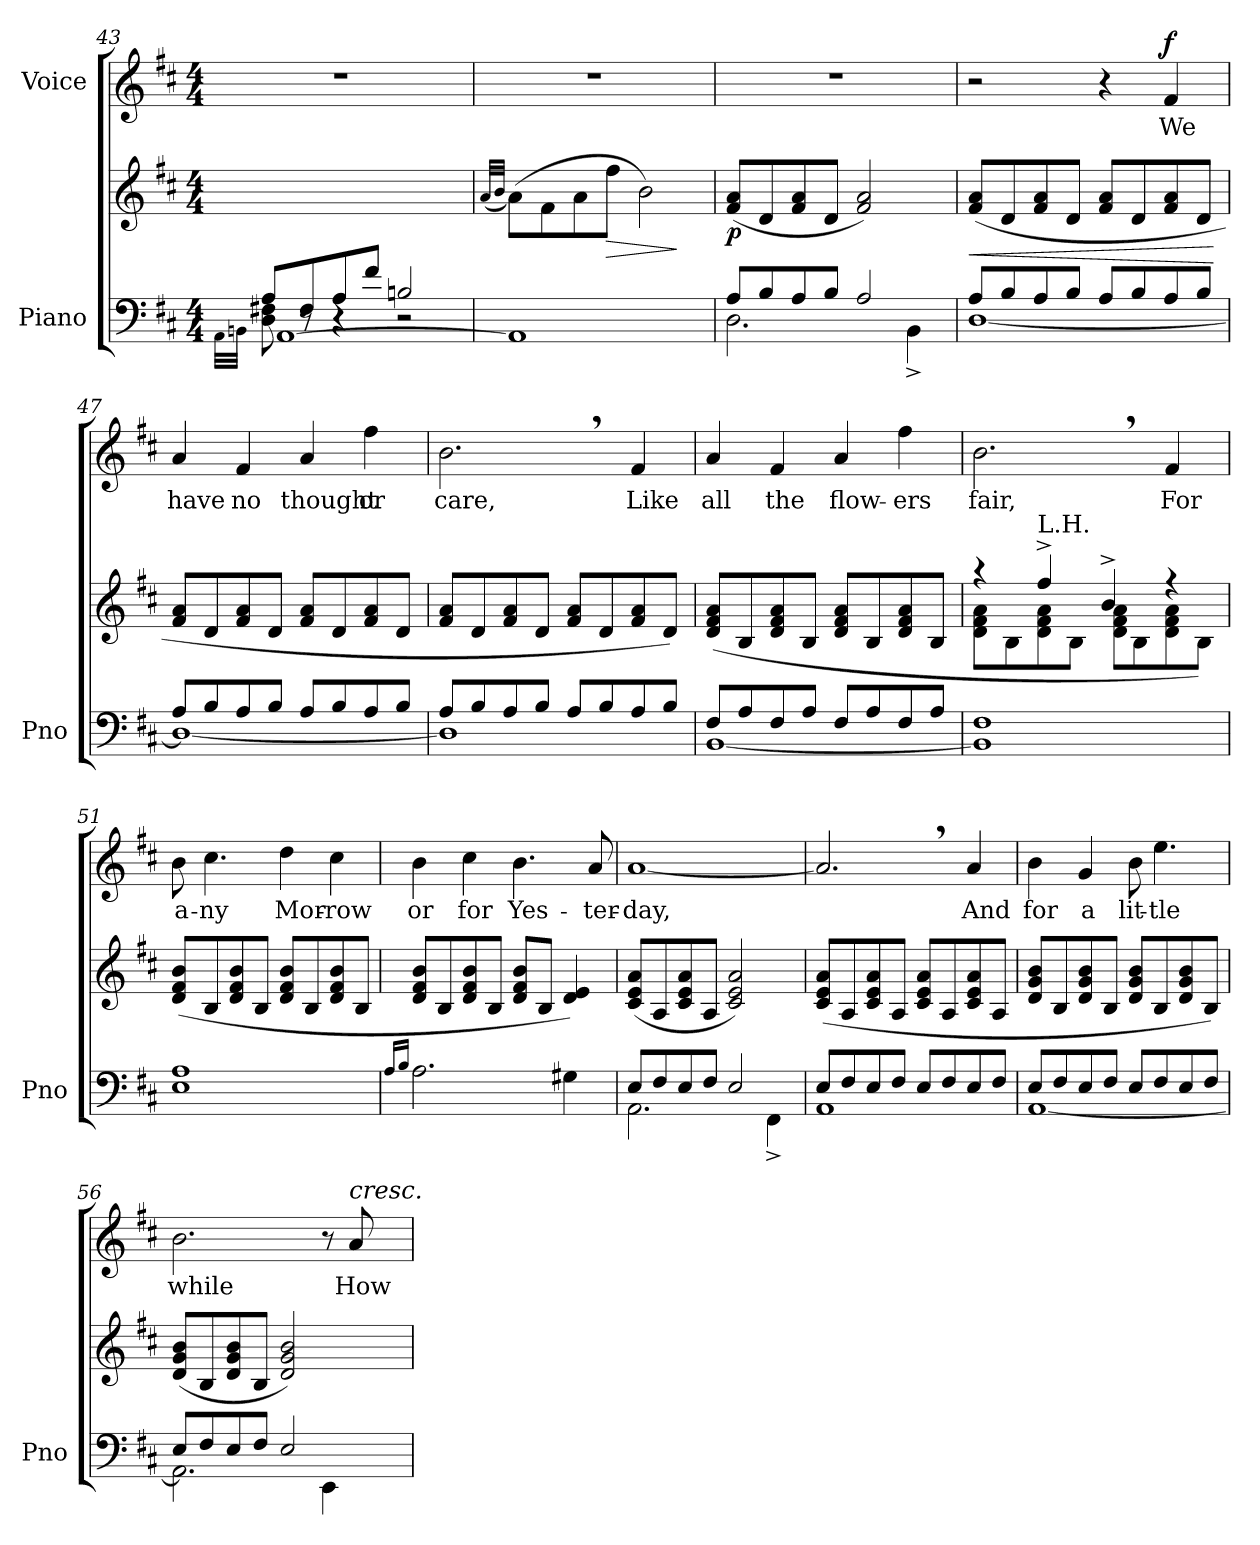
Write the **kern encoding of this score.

**kern	**kern	**dynam	**kern	**text	**dynam
*part2	*part2	*part2	*part1	*part1	*part1
*staff3	*staff2	*staff2/3	*staff1	*staff1	*staff1
*I"Piano	*	*	*I"Voice	*	*
*I'Pno	*	*	*	*	*
*clefF4	*clefG2	*	*clefG2	*	*
*k[f#c#]	*k[f#c#]	*	*k[f#c#]	*	*
*M4/4	*M4/4	*	*M4/4	*	*
=43	=43	=43	=43	=43	=43
*^	*	*	*	*	*
*	*^	*	*	*	*	*
.	.	32qAA\LLL	.	.	.	.	.
.	.	32qBBn\JJJ	.	.	.	.	.
8A/L	8D\ 8F#X\	[1AA	1ryy	.	1r	.	.
8F#/	8r	.	.	.	.	.	.
8A/	4r	.	.	.	.	.	.
8f#/J	.	.	.	.	.	.	.
2Bni/	2r	.	.	.	.	.	.
*v	*v	*v	*	*	*	*	*
=44	=44	=44	=44	=44	=44
.	(32qa/LLL	.	.	.	.
.	32qb/JJJ	.	.	.	.
*^	*	*	*	*	*
1ryy	1AA]	(8a\L)	.	1r	.	.
.	.	8f#\	.	.	.	.
.	.	8a\	.	.	.	.
!	!	!	!LO:HP:b	!	!	!
.	.	8ff#\J	>	.	.	.
.	.	2b\)	.	.	.	.
*v	*v	*	*	*	*	*
.	.	]	.	.	.
=45	=45	=45	=45	=45	=45
*^	*	*	*	*	*
!	!	!	!LO:DY:b	!	!	!
8A/L	2.D\	(8f#/ 8a/L	p	1r	.	.
8B/	.	8d/	.	.	.	.
8A/	.	8f#/ 8a/	.	.	.	.
8B/J	.	8d/J	.	.	.	.
2A/	.	2f#/ 2a/)	.	.	.	.
.	4BB^\	.	.	.	.	.
=46	=46	=46	=46	=46	=46	=46
!	!	!	!LO:HP:b	!	!	!
8A/L	[1D	(8f#/ 8a/L	<	2r	.	.
8B/	.	8d/	.	.	.	.
8A/	.	8f#/ 8a/	.	.	.	.
8B/J	.	8d/J	.	.	.	.
8A/L	.	8f#/ 8a/L	.	4r	.	.
8B/	.	8d/	.	.	.	.
!	!	!	!	!	!	!LO:DY:a
8A/	.	8f#/ 8a/	.	4f#/	We	f
8B/J	.	8d/J	.	.	.	.
*v	*v	*	*	*	*	*
.	.	[	.	.	.
=47	=47	=47	=47	=47	=47
*^	*	*	*	*	*
8A/L	1D_	8f#/ 8a/L	.	4a/	have	.
8B/	.	8d/	.	.	.	.
8A/	.	8f#/ 8a/	.	4f#/	no	.
8B/J	.	8d/J	.	.	.	.
8A/L	.	8f#/ 8a/L	.	4a/	thought	.
8B/	.	8d/	.	.	.	.
8A/	.	8f#/ 8a/	.	4ff#\	or	.
8B/J	.	8d/J	.	.	.	.
=48	=48	=48	=48	=48	=48	=48
8A/L	1D]	8f#/ 8a/L	.	2.b,\	care,	.
8B/	.	8d/	.	.	.	.
8A/	.	8f#/ 8a/	.	.	.	.
8B/J	.	8d/J	.	.	.	.
8A/L	.	8f#/ 8a/L	.	.	.	.
8B/	.	8d/	.	.	.	.
8A/	.	8f#/ 8a/	.	4f#/	Like	.
8B/J	.	8d/J)	.	.	.	.
=49	=49	=49	=49	=49	=49	=49
8F#/L	[1BB	(<8d/ 8f#/ 8a/L	.	4a/	all	.
8A/	.	8B/	.	.	.	.
8F#/	.	8d/ 8f#/ 8a/	.	4f#/	the	.
8A/J	.	8B/J	.	.	.	.
8F#/L	.	8d/ 8f#/ 8a/L	.	4a/	flow-	.
8A/	.	8B/	.	.	.	.
8F#/	.	8d/ 8f#/ 8a/	.	4ff#\	-ers	.
8A/J	.	8B/J	.	.	.	.
=50	=50	=50	=50	=50	=50	=50
*	*	*^	*	*	*	*
1F#	1BB]	4r	8d\ 8f#\ 8a\L	.	2.b,\	fair,	.
.	.	.	8B\	.	.	.	.
!	!	!LO:TX:a:t=L.H.	!	!	!	!	!
.	.	4ff#^/	8d\ 8f#\ 8a\	.	.	.	.
.	.	.	8B\J	.	.	.	.
.	.	4b^/	8d\ 8f#\ 8a\L	.	.	.	.
.	.	.	8B\	.	.	.	.
.	.	4r	8d\ 8f#\ 8a\	.	4f#/	For	.
.	.	.	8B\J)	.	.	.	.
*v	*v	*	*	*	*	*	*
*	*v	*v	*	*	*	*
=51	=51	=51	=51	=51	=51
1E 1A	(<8d/ 8f#/ 8b/L	.	8b\	a-	.
.	8B/	.	4.cc#\	-ny	.
.	8d/ 8f#/ 8b/	.	.	.	.
.	8B/J	.	.	.	.
.	8d/ 8f#/ 8b/L	.	4dd\	Mor-	.
.	8B/	.	.	.	.
.	8d/ 8f#/ 8b/	.	4cc#\	-row	.
.	8B/J	.	.	.	.
=52	=52	=52	=52	=52	=52
16qA/LL	.	.	.	.	.
16qB/JJ	.	.	.	.	.
2.A\	8d/ 8f#/ 8b/L	.	4b\	or	.
.	8B/	.	.	.	.
.	8d/ 8f#/ 8b/	.	4cc#\	for	.
.	8B/J	.	.	.	.
.	8d/ 8f#/ 8b/L	.	4.b\	Yes-	.
.	8B/J	.	.	.	.
4G#X\	4d/ 4e/)	.	.	.	.
.	.	.	8a/	-ter-	.
=53	=53	=53	=53	=53	=53
*^	*	*	*	*	*
8E/L	2.AA\	(8c#/ 8e/ 8a/L	.	[1a	-day,	.
8F#/	.	8A/	.	.	.	.
8E/	.	8c#/ 8e/ 8a/	.	.	.	.
8F#/J	.	8A/J	.	.	.	.
2E/	.	2c#/ 2e/ 2a/)	.	.	.	.
.	4FF#^\	.	.	.	.	.
=54	=54	=54	=54	=54	=54	=54
8E/L	1AA	(<8c#/ 8e/ 8a/L	.	2.a,/]	.	.
8F#/	.	8A/	.	.	.	.
8E/	.	8c#/ 8e/ 8a/	.	.	.	.
8F#/J	.	8A/J	.	.	.	.
8E/L	.	8c#/ 8e/ 8a/L	.	.	.	.
8F#/	.	8A/	.	.	.	.
8E/	.	8c#/ 8e/ 8a/	.	4a/	And	.
8F#/J	.	8A/J	.	.	.	.
=55	=55	=55	=55	=55	=55	=55
8E/L	[1AA	8d/ 8g/ 8b/L	.	4b\	for	.
8F#/	.	8B/	.	.	.	.
8E/	.	8d/ 8g/ 8b/	.	4g/	a	.
8F#/J	.	8B/J	.	.	.	.
8E/L	.	8d/ 8g/ 8b/L	.	8b\	lit-	.
8F#/	.	8B/	.	4.ee\	-tle	.
8E/	.	8d/ 8g/ 8b/	.	.	.	.
8F#/J	.	8B/J)	.	.	.	.
=56	=56	=56	=56	=56	=56	=56
8E/L	2.AA\]	(8d/ 8g/ 8b/L	.	2.b\	while	.
8F#/	.	8B/	.	.	.	.
8E/	.	8d/ 8g/ 8b/	.	.	.	.
8F#/J	.	8B/J	.	.	.	.
2E/	.	2d/ 2g/ 2b/)	.	.	.	.
.	4EE\	.	.	8r	.	.
!	!	!	!	!LO:TX:a:i:t=cresc.	!	!
.	.	.	.	8a/	How	.
*v	*v	*	*	*	*	*
=	=	=	=	=	=
*-	*-	*-	*-	*-	*-
